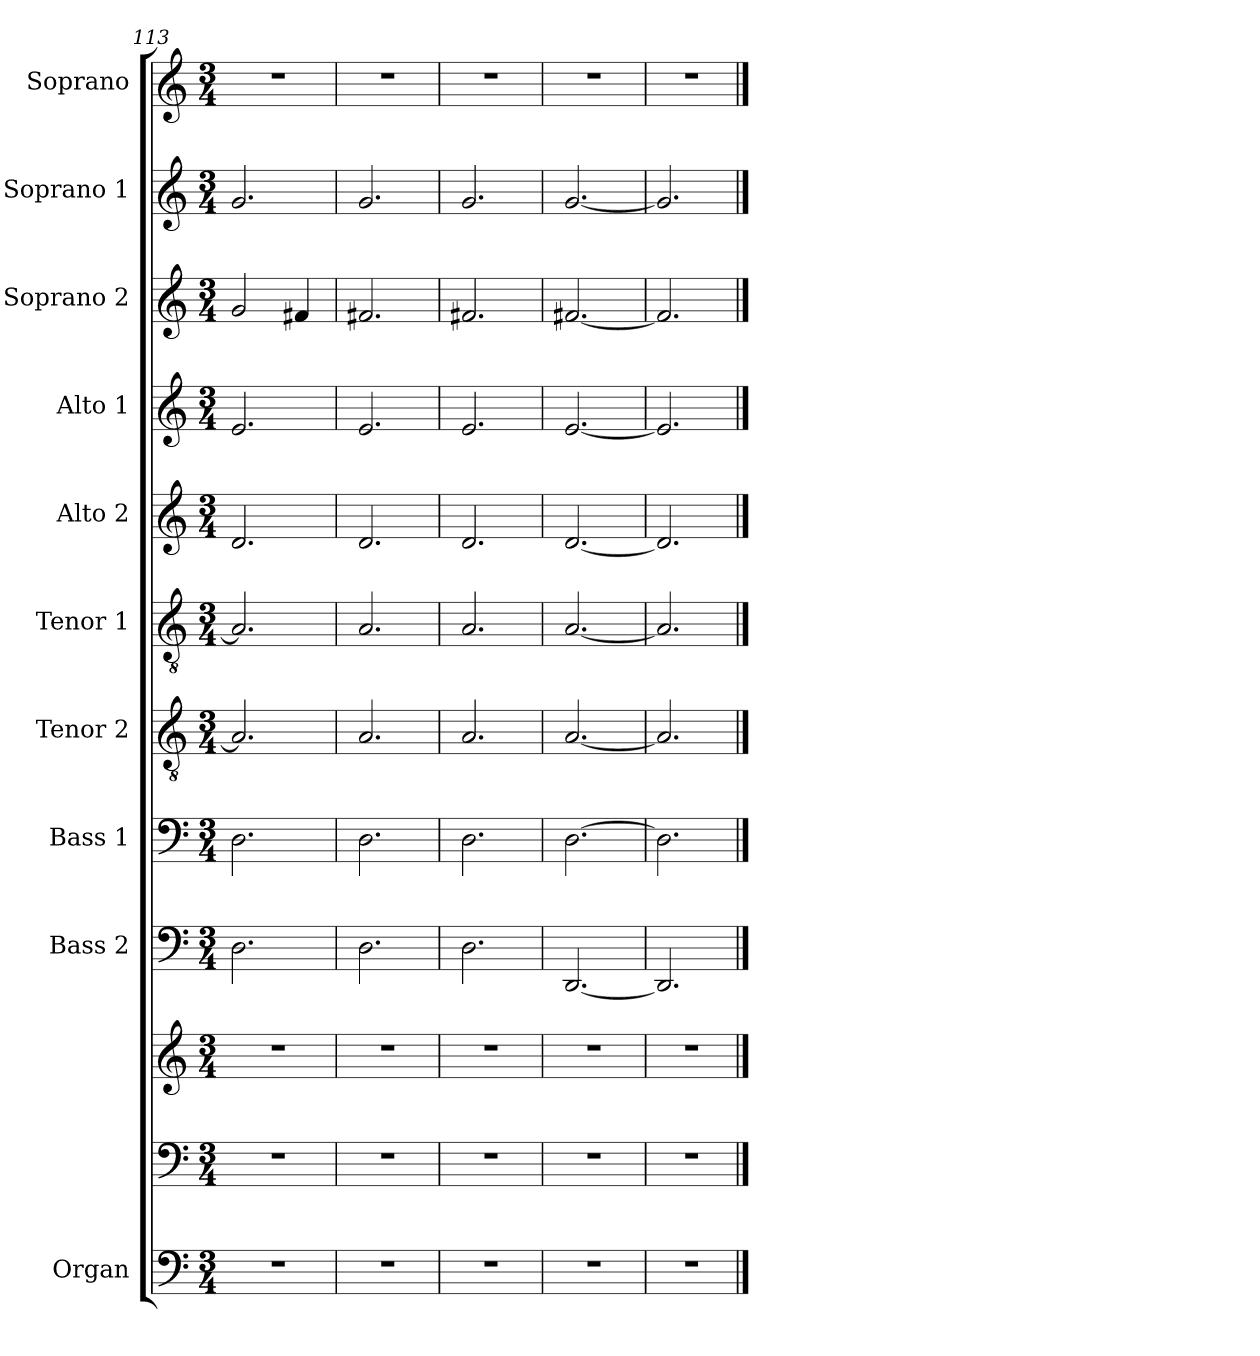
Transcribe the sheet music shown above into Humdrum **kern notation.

**kern	**kern	**kern	**kern	**kern	**kern	**kern	**kern	**kern	**kern	**kern	**kern
*part10	*part10	*part10	*part9	*part8	*part7	*part6	*part5	*part4	*part3	*part2	*part1
*staff12	*staff11	*staff10	*staff9	*staff8	*staff7	*staff6	*staff5	*staff4	*staff3	*staff2	*staff1
*I"Organ	*	*	*I"Bass 2	*I"Bass 1	*I"Tenor 2	*I"Tenor 1	*I"Alto 2	*I"Alto 1	*I"Soprano 2	*I"Soprano 1	*I"Soprano
*I'Org.	*	*	*I'B2	*I'B1	*I'T2	*I'T1	*I'A2	*I'A1	*I'S2	*I'S1	*I'S.
*clefF4	*clefF4	*clefG2	*clefF4	*clefF4	*clefGv2	*clefGv2	*clefG2	*clefG2	*clefG2	*clefG2	*clefG2
*k[]	*k[]	*k[]	*k[]	*k[]	*k[]	*k[]	*k[]	*k[]	*k[]	*k[]	*k[]
*M3/4	*M3/4	*M3/4	*M3/4	*M3/4	*M3/4	*M3/4	*M3/4	*M3/4	*M3/4	*M3/4	*M3/4
=113	=113	=113	=113	=113	=113	=113	=113	=113	=113	=113	=113
2.r	2.r	2.r	2.D\	2.D\	2.A/]	2.A/]	2.d/	2.e/	2g/	2.g/	2.r
.	.	.	.	.	.	.	.	.	4f#X/	.	.
=114	=114	=114	=114	=114	=114	=114	=114	=114	=114	=114	=114
2.r	2.r	2.r	2.D\	2.D\	2.A/	2.A/	2.d/	2.e/	2.f#X/	2.g/	2.r
=115	=115	=115	=115	=115	=115	=115	=115	=115	=115	=115	=115
2.r	2.r	2.r	2.D\	2.D\	2.A/	2.A/	2.d/	2.e/	2.f#X/	2.g/	2.r
=116	=116	=116	=116	=116	=116	=116	=116	=116	=116	=116	=116
2.r	2.r	2.r	[2.DD/	[2.D\	[2.A/	[2.A/	[2.d/	[2.e/	[2.f#X/	[2.g/	2.r
=117	=117	=117	=117	=117	=117	=117	=117	=117	=117	=117	=117
2.r	2.r	2.r	2.DD/]	2.D\]	2.A/]	2.A/]	2.d/]	2.e/]	2.f#/]	2.g/]	2.r
==	==	==	==	==	==	==	==	==	==	==	==
*-	*-	*-	*-	*-	*-	*-	*-	*-	*-	*-	*-
